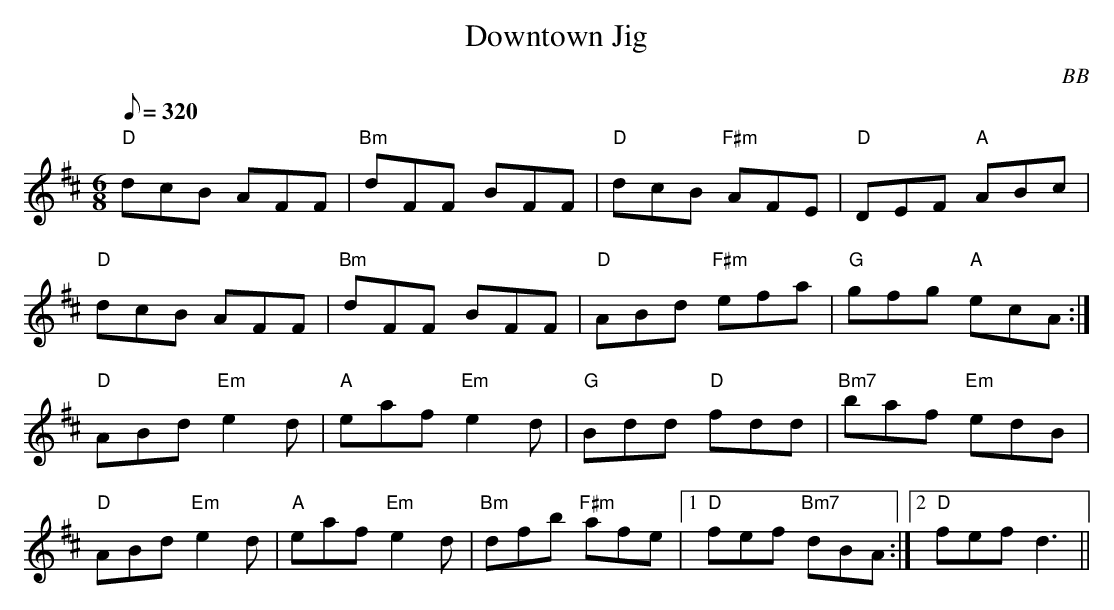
X:1
T: Downtown Jig
C: BB
Q: 1/8=320
M: 6/8
L: 1/8
K: D
"D"dcB AFF|"Bm"dFF BFF|"D"dcB "F#m"AFE|"D"DEF "A"ABc|
"D"dcB AFF|"Bm"dFF BFF|"D"ABd "F#m"efa|"G"gfg "A"ecA :|
"D"ABd "Em"e2d|"A"eaf "Em"e2d|"G"Bdd "D"fdd|"Bm7"baf "Em"edB|
"D"ABd "Em"e2d|"A"eaf "Em"e2d|"Bm"dfb "F#m"afe|1 "D"fef "Bm7"dBA :|2\
"D" fef d3||
